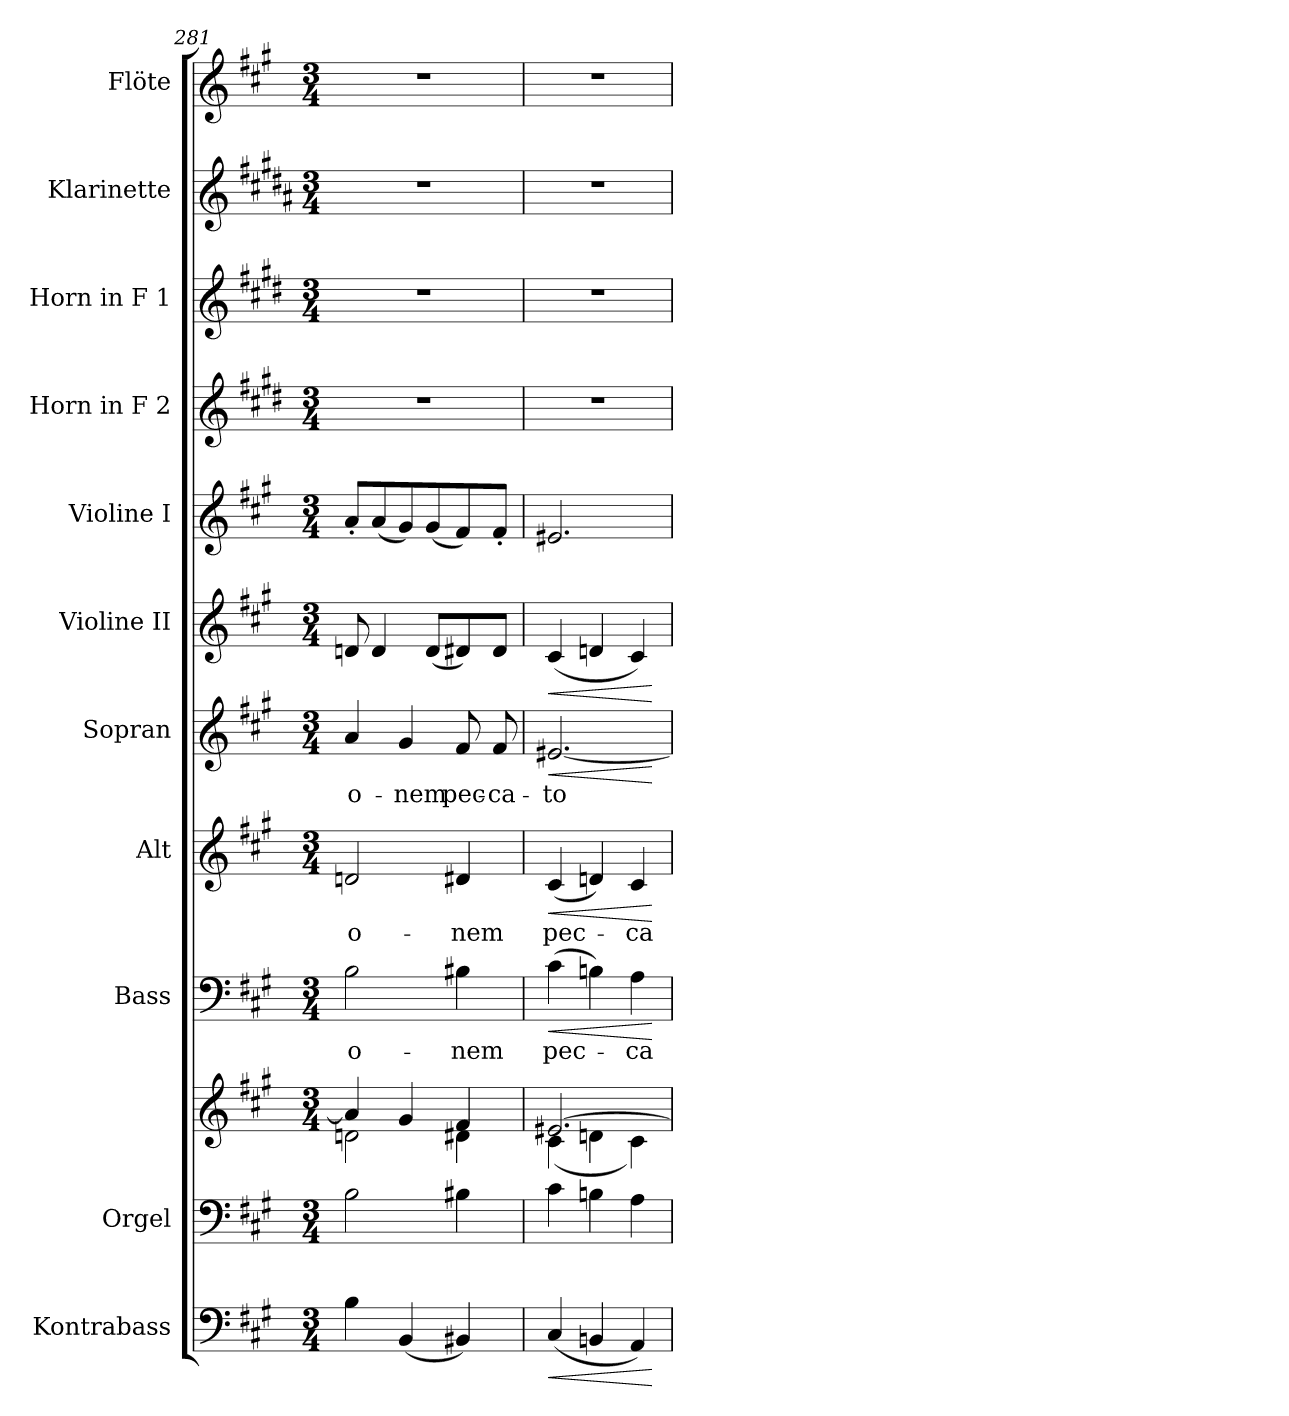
**kern	**dynam	**kern	**kern	**kern	**text	**dynam	**kern	**text	**dynam	**kern	**text	**dynam	**kern	**dynam	**kern	**kern	**kern	**kern	**kern
*part11	*part11	*part10	*part10	*part9	*part9	*part9	*part8	*part8	*part8	*part7	*part7	*part7	*part6	*part6	*part5	*part4	*part3	*part2	*part1
*staff12	*staff12	*staff11	*staff10	*staff9	*staff9	*staff9	*staff8	*staff8	*staff8	*staff7	*staff7	*staff7	*staff6	*staff6	*staff5	*staff4	*staff3	*staff2	*staff1
*I"Kontrabass	*	*I"Orgel	*	*I"Bass	*	*	*I"Alt	*	*	*I"Sopran	*	*	*I"Violine II	*	*I"Violine I	*I"Horn in F 2	*I"Horn in F 1	*I"Klarinette	*I"Flöte
*I'Kb.	*	*I'Org.	*	*I'B.	*	*	*I'A.	*	*	*I'S.	*	*	*I'Vl. II	*	*I'Vl. I	*	*	*I'Kl.	*I'Fl.
*clefF4	*	*clefF4	*clefG2	*clefF4	*	*	*clefG2	*	*	*clefG2	*	*	*clefG2	*	*clefG2	*clefG2	*clefG2	*clefG2	*clefG2
*ITrd7c12	*	*	*	*	*	*	*	*	*	*	*	*	*	*	*	*ITrd4c7	*ITrd4c7	*ITrd1c2	*
*k[f#c#g#]	*	*k[f#c#g#]	*k[f#c#g#]	*k[f#c#g#]	*	*	*k[f#c#g#]	*	*	*k[f#c#g#]	*	*	*k[f#c#g#]	*	*k[f#c#g#]	*k[f#c#g#]	*k[f#c#g#]	*k[f#c#g#]	*k[f#c#g#]
*A:	*	*A:	*A:	*A:	*	*	*A:	*	*	*A:	*	*	*A:	*	*A:	*A:	*A:	*A:	*A:
*M3/4	*	*M3/4	*M3/4	*M3/4	*	*	*M3/4	*	*	*M3/4	*	*	*M3/4	*	*M3/4	*M3/4	*M3/4	*M3/4	*M3/4
=281	=281	=281	=281	=281	=281	=281	=281	=281	=281	=281	=281	=281	=281	=281	=281	=281	=281	=281	=281
*	*	*	*^	*	*	*	*	*	*	*	*	*	*	*	*	*	*	*	*
!	!	!	!	!	!	!LO:LY:b	!	!	!LO:LY:b	!	!	!LO:LY:b	!	!	!	!	!	!	!	!
4BB\	.	2B\	4a/]	2dn\	2B\	-o-	.	2dn/	-o-	.	4a/	-o-	.	8dn/	.	8a'</L	2.r	2.r	2.r	2.r
.	.	.	.	.	.	.	.	.	.	.	.	.	.	4d/	.	(<8a/	.	.	.	.
!	!	!	!	!	!	!	!	!	!	!	!	!LO:LY:b	!	!	!	!	!	!	!	!
(<4BBB/	.	.	4g#/	.	.	.	.	.	.	.	4g#/	-nem	.	.	.	8g#/)	.	.	.	.
.	.	.	.	.	.	.	.	.	.	.	.	.	.	(<8d/L	.	(<8g#/	.	.	.	.
!	!	!	!	!	!	!LO:LY:b	!	!	!LO:LY:b	!	!	!LO:LY:b	!	!	!	!	!	!	!	!
4BBB#X/)	.	4B#X\	4f#/	4d#X\	4B#X\	-nem	.	4d#X/	-nem	.	8f#/	pec-	.	8d#X/)	.	8f#/)	.	.	.	.
!	!	!	!	!	!	!	!	!	!	!	!	!LO:LY:b	!	!	!	!	!	!	!	!
.	.	.	.	.	.	.	.	.	.	.	8f#/	-ca-	.	8d#/J	.	8f#'</J	.	.	.	.
!!LO:PB:g=z
=282	=282	=282	=282	=282	=282	=282	=282	=282	=282	=282	=282	=282	=282	=282	=282	=282	=282	=282	=282	=282
!	!LO:HP:b	!	!	!	!	!LO:LY:b	!LO:HP:b	!	!LO:LY:b	!LO:HP:b	!	!LO:LY:b	!LO:HP:b	!	!LO:HP:b	!	!	!	!	!
(<4CC#/	<	4c#\	[>2.e#X/	(<4c#\	(>4c#\	pec-	<	(<4c#/	pec-	<	[2.e#X/	-to-	<	(<4c#/	<	2.e#X/	2.r	2.r	2.r	2.r
4BBBn/	.	4Bn\	.	4dn\	4Bn\)	.	.	4dn/)	.	.	.	.	.	4dn/	.	.	.	.	.	.
!	!	!	!	!	!	!LO:LY:b	!	!	!LO:LY:b	!	!	!	!	!	!	!	!	!	!	!
4AAA/)	.	4A\	.	4c#\)	4A\	-ca-	.	4c#/	-ca-	.	.	.	.	4c#/)	.	.	.	.	.	.
*	*	*	*v	*v	*	*	*	*	*	*	*	*	*	*	*	*	*	*	*	*
.	[	.	.	.	.	[	.	.	[	.	.	[	.	[	.	.	.	.	.
=	=	=	=	=	=	=	=	=	=	=	=	=	=	=	=	=	=	=	=
*-	*-	*-	*-	*-	*-	*-	*-	*-	*-	*-	*-	*-	*-	*-	*-	*-	*-	*-	*-
